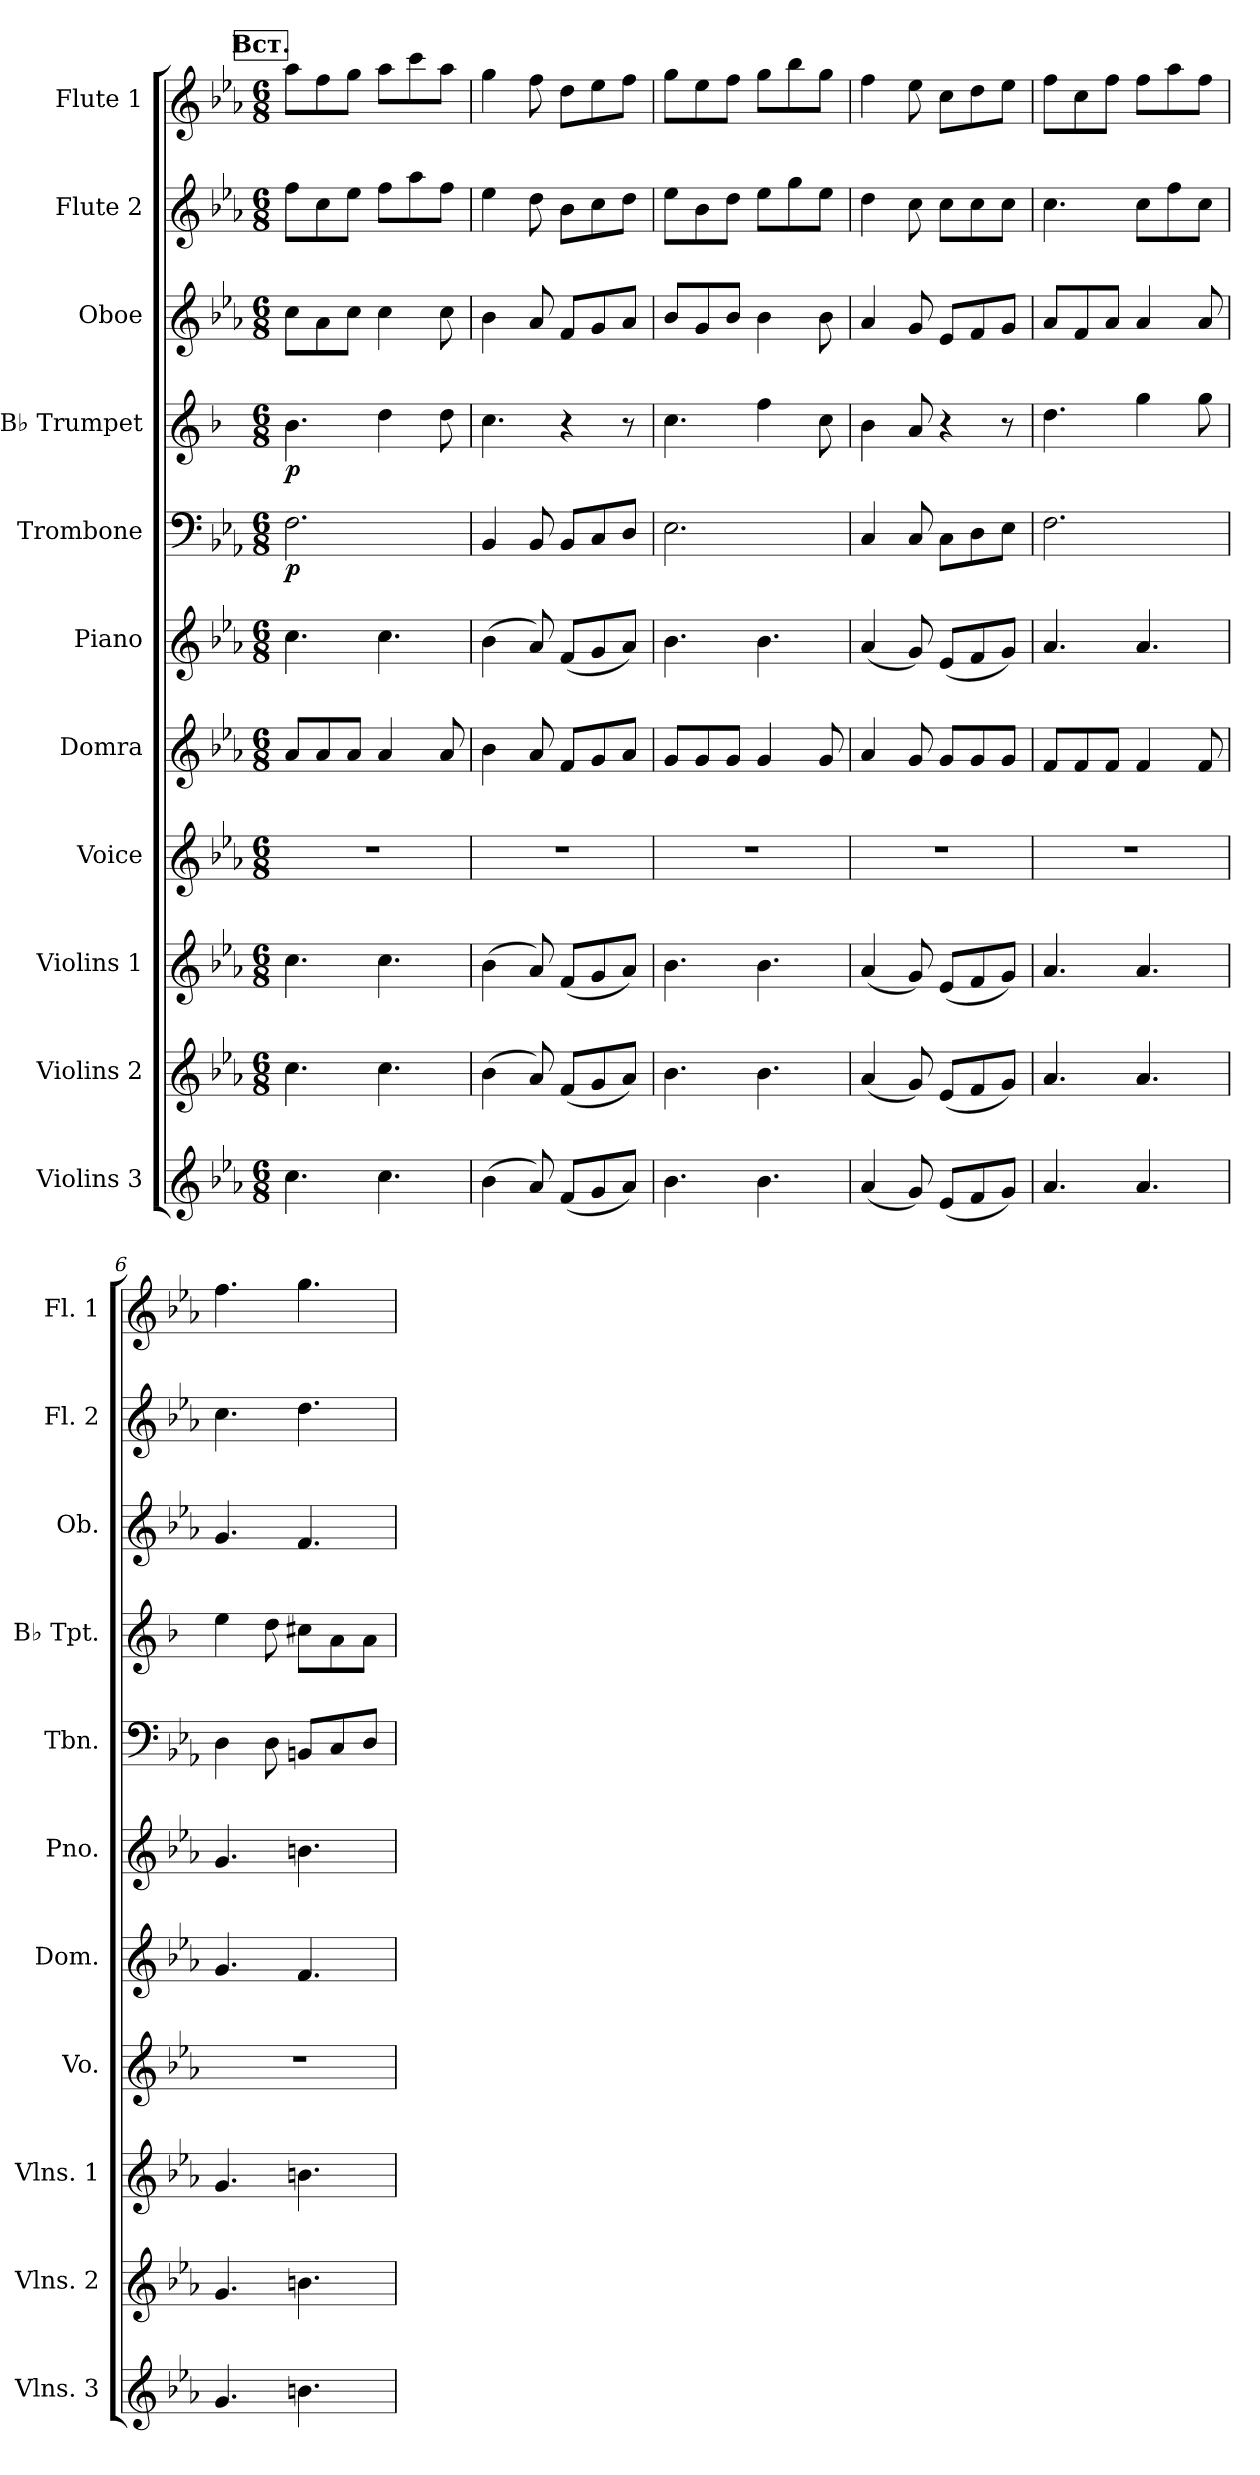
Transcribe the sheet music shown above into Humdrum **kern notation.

**kern	**kern	**kern	**kern	**kern	**kern	**kern	**dynam	**kern	**dynam	**kern	**kern	**kern
*part11	*part10	*part9	*part8	*part7	*part6	*part5	*part5	*part4	*part4	*part3	*part2	*part1
*staff11	*staff10	*staff9	*staff8	*staff7	*staff6	*staff5	*staff5	*staff4	*staff4	*staff3	*staff2	*staff1
*I"Violins 3	*I"Violins 2	*I"Violins 1	*I"Voice	*I"Domra	*I"Piano	*I"Trombone	*	*I"B♭ Trumpet	*	*I"Oboe	*I"Flute 2	*I"Flute 1
*I'Vlns. 3	*I'Vlns. 2	*I'Vlns. 1	*I'Vo.	*I'Dom.	*I'Pno.	*I'Tbn.	*	*I'B♭ Tpt.	*	*I'Ob.	*I'Fl. 2	*I'Fl. 1
*clefG2	*clefG2	*clefG2	*clefG2	*clefG2	*clefG2	*clefF4	*	*clefG2	*	*clefG2	*clefG2	*clefG2
*	*	*	*	*	*	*	*	*ITrd1c2	*	*	*	*
*k[b-e-a-]	*k[b-e-a-]	*k[b-e-a-]	*k[b-e-a-]	*k[b-e-a-]	*k[b-e-a-]	*k[b-e-a-]	*	*k[b-e-a-]	*	*k[b-e-a-]	*k[b-e-a-]	*k[b-e-a-]
*M6/8	*M6/8	*M6/8	*M6/8	*M6/8	*M6/8	*M6/8	*	*M6/8	*	*M6/8	*M6/8	*M6/8
*MM110	*MM110	*MM110	*MM110	*MM110	*MM110	*MM110	*	*MM110	*	*MM110	*MM110	*MM110
!!LO:REH:place=s1:a:B:fs=14:t=Вст.
=1	=1	=1	=1	=1	=1	=1	=1	=1	=1	=1	=1	=1
!	!	!	!	!	!	!	!LO:DY:b	!	!LO:DY:b	!	!	!
4.cc\	4.cc\	4.cc\	2.r	8a-/L	4.cc\	2.F\	p	4.a-\	p	8cc\L	8ff\L	8aa-\L
.	.	.	.	8a-/	.	.	.	.	.	8a-\	8cc\	8ff\
.	.	.	.	8a-/J	.	.	.	.	.	8cc\J	8ee-\J	8gg\J
4.cc\	4.cc\	4.cc\	.	4a-/	4.cc\	.	.	4cc\	.	4cc\	8ff\L	8aa-\L
.	.	.	.	.	.	.	.	.	.	.	8aa-\	8ccc\
.	.	.	.	8a-/	.	.	.	8cc\	.	8cc\	8ff\J	8aa-\J
=2	=2	=2	=2	=2	=2	=2	=2	=2	=2	=2	=2	=2
(>4b-\	(>4b-\	(>4b-\	2.r	4b-\	(>4b-\	4BB-/	.	4.b-\	.	4b-\	4ee-\	4gg\
8a-/)	8a-/)	8a-/)	.	8a-/	8a-/)	8BB-/	.	.	.	8a-/	8dd\	8ff\
(<8f/L	(<8f/L	(<8f/L	.	8f/L	(<8f/L	8BB-/L	.	4r	.	8f/L	8b-\L	8dd\L
8g/	8g/	8g/	.	8g/	8g/	8C/	.	.	.	8g/	8cc\	8ee-\
8a-/J)	8a-/J)	8a-/J)	.	8a-/J	8a-/J)	8D/J	.	8r	.	8a-/J	8dd\J	8ff\J
=3	=3	=3	=3	=3	=3	=3	=3	=3	=3	=3	=3	=3
4.b-\	4.b-\	4.b-\	2.r	8g/L	4.b-\	2.E-\	.	4.b-\	.	8b-/L	8ee-\L	8gg\L
.	.	.	.	8g/	.	.	.	.	.	8g/	8b-\	8ee-\
.	.	.	.	8g/J	.	.	.	.	.	8b-/J	8dd\J	8ff\J
4.b-\	4.b-\	4.b-\	.	4g/	4.b-\	.	.	4ee-\	.	4b-\	8ee-\L	8gg\L
.	.	.	.	.	.	.	.	.	.	.	8gg\	8bb-\
.	.	.	.	8g/	.	.	.	8b-\	.	8b-\	8ee-\J	8gg\J
=4	=4	=4	=4	=4	=4	=4	=4	=4	=4	=4	=4	=4
(<4a-/	(<4a-/	(<4a-/	2.r	4a-/	(<4a-/	4C/	.	4a-\	.	4a-/	4dd\	4ff\
8g/)	8g/)	8g/)	.	8g/	8g/)	8C/	.	8g/	.	8g/	8cc\	8ee-\
(<8e-/L	(<8e-/L	(<8e-/L	.	8g/L	(<8e-/L	8C\L	.	4r	.	8e-/L	8cc\L	8cc\L
8f/	8f/	8f/	.	8g/	8f/	8D\	.	.	.	8f/	8cc\	8dd\
8g/J)	8g/J)	8g/J)	.	8g/J	8g/J)	8E-\J	.	8r	.	8g/J	8cc\J	8ee-\J
=5	=5	=5	=5	=5	=5	=5	=5	=5	=5	=5	=5	=5
4.a-/	4.a-/	4.a-/	2.r	8f/L	4.a-/	2.F\	.	4.cc\	.	8a-/L	4.cc\	8ff\L
.	.	.	.	8f/	.	.	.	.	.	8f/	.	8cc\
.	.	.	.	8f/J	.	.	.	.	.	8a-/J	.	8ff\J
4.a-/	4.a-/	4.a-/	.	4f/	4.a-/	.	.	4ff\	.	4a-/	8cc\L	8ff\L
.	.	.	.	.	.	.	.	.	.	.	8ff\	8aa-\
.	.	.	.	8f/	.	.	.	8ff\	.	8a-/	8cc\J	8ff\J
!!LO:PB:g=z
=6	=6	=6	=6	=6	=6	=6	=6	=6	=6	=6	=6	=6
4.g/	4.g/	4.g/	2.r	4.g/	4.g/	4D\	.	4dd\	.	4.g/	4.cc\	4.ff\
.	.	.	.	.	.	8D\	.	8cc\	.	.	.	.
4.bn\	4.bn\	4.bn\	.	4.f/	4.bn\	8BBn/L	.	8bn\L	.	4.f/	4.dd\	4.gg\
.	.	.	.	.	.	8C/	.	8g\	.	.	.	.
.	.	.	.	.	.	8D/J	.	8g\J	.	.	.	.
=	=	=	=	=	=	=	=	=	=	=	=	=
*-	*-	*-	*-	*-	*-	*-	*-	*-	*-	*-	*-	*-
